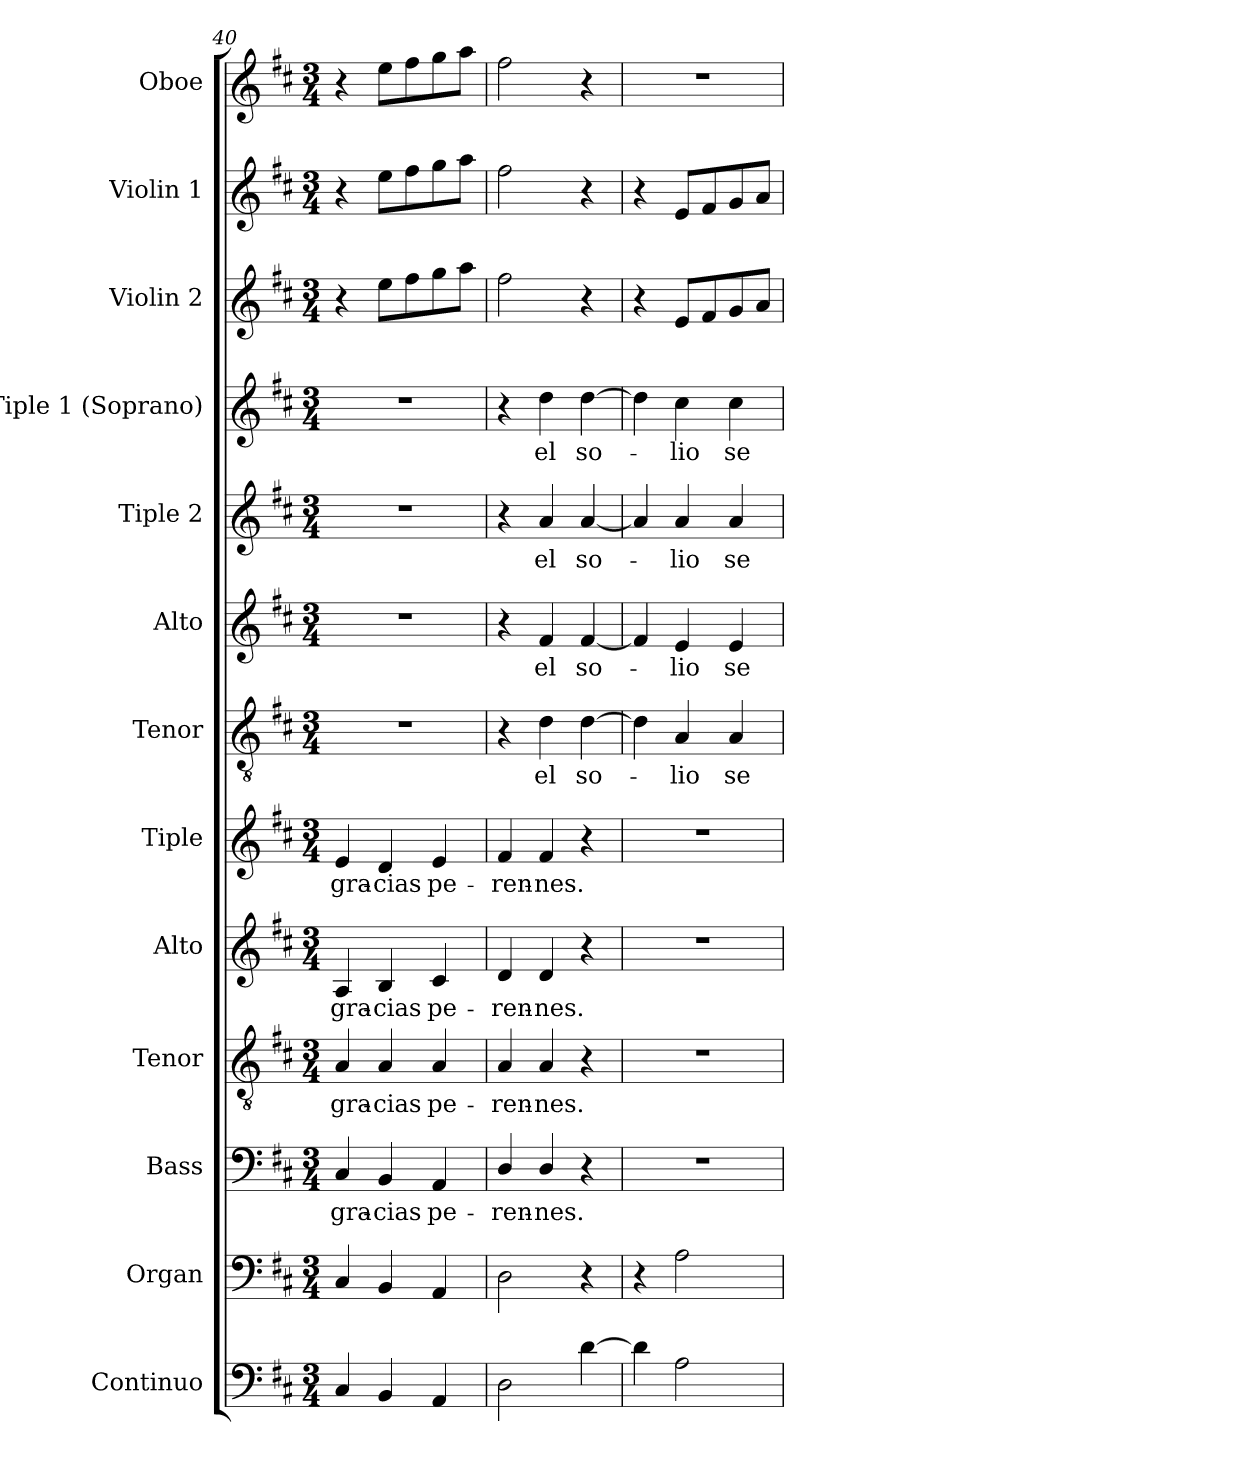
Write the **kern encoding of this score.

**kern	**kern	**kern	**text	**kern	**text	**kern	**text	**kern	**text	**kern	**text	**kern	**text	**kern	**text	**kern	**text	**kern	**kern	**kern
*part13	*part12	*part11	*part11	*part10	*part10	*part9	*part9	*part8	*part8	*part7	*part7	*part6	*part6	*part5	*part5	*part4	*part4	*part3	*part2	*part1
*staff13	*staff12	*staff11	*staff11	*staff10	*staff10	*staff9	*staff9	*staff8	*staff8	*staff7	*staff7	*staff6	*staff6	*staff5	*staff5	*staff4	*staff4	*staff3	*staff2	*staff1
*I"Continuo	*I"Organ	*I"Bass	*	*I"Tenor	*	*I"Alto	*	*I"Tiple	*	*I"Tenor	*	*I"Alto	*	*I"Tiple 2	*	*I"Tiple 1 (Soprano)	*	*I"Violin 2	*I"Violin 1	*I"Oboe
*I'Cont.	*I'Org.	*I'B.	*	*I'T.	*	*I'A.	*	*	*	*I'T.	*	*I'A.	*	*	*	*I'S1.	*	*I'Vln. 2	*I'Vln. 1	*I'Ob.
*clefF4	*clefF4	*clefF4	*	*clefGv2	*	*clefG2	*	*clefG2	*	*clefGv2	*	*clefG2	*	*clefG2	*	*clefG2	*	*clefG2	*clefG2	*clefG2
*	*	*	*	*ITrd7c12	*	*	*	*	*	*ITrd7c12	*	*	*	*	*	*	*	*	*	*
*k[f#c#]	*k[f#c#]	*k[f#c#]	*	*k[f#c#]	*	*k[f#c#]	*	*k[f#c#]	*	*k[f#c#]	*	*k[f#c#]	*	*k[f#c#]	*	*k[f#c#]	*	*k[f#c#]	*k[f#c#]	*k[f#c#]
*D:	*D:	*D:	*	*D:	*	*D:	*	*D:	*	*D:	*	*D:	*	*D:	*	*D:	*	*D:	*D:	*D:
*M3/4	*M3/4	*M3/4	*	*M3/4	*	*M3/4	*	*M3/4	*	*M3/4	*	*M3/4	*	*M3/4	*	*M3/4	*	*M3/4	*M3/4	*M3/4
=40	=40	=40	=40	=40	=40	=40	=40	=40	=40	=40	=40	=40	=40	=40	=40	=40	=40	=40	=40	=40
!	!	!	!LO:LY:b:color=#000000	!	!	!	!	!	!	!	!	!	!	!	!	!	!	!	!	!
!	!	!	!	!	!LO:LY:b:color=#000000	!	!	!	!	!	!	!	!	!	!	!	!	!	!	!
!	!	!	!	!	!	!	!LO:LY:b:color=#000000	!	!	!	!	!	!	!	!	!	!	!	!	!
!	!	!	!	!	!	!	!	!	!LO:LY:b:color=#000000	!LO:N:vis=1	!	!LO:N:vis=1	!	!LO:N:vis=1	!	!LO:N:vis=1	!	!	!	!
4C#i/	4C#i/	4C#i/	gra-	4AAi/	gra-	4Ai/	gra-	4ei/	gra-	2.r	.	2.r	.	2.r	.	2.r	.	4r	4r	4r
!	!	!	!LO:LY:b:color=#000000	!	!	!	!	!	!	!	!	!	!	!	!	!	!	!	!	!
!	!	!	!	!	!LO:LY:b:color=#000000	!	!	!	!	!	!	!	!	!	!	!	!	!	!	!
!	!	!	!	!	!	!	!LO:LY:b:color=#000000	!	!	!	!	!	!	!	!	!	!	!	!	!
!	!	!	!	!	!	!	!	!	!LO:LY:b:color=#000000	!	!	!	!	!	!	!	!	!	!	!
4BBi/	4BBi/	4BBi/	-cias	4AAi/	-cias	4Bi/	-cias	4di/	-cias	.	.	.	.	.	.	.	.	8eei\L	8eei\L	8eei\L
.	.	.	.	.	.	.	.	.	.	.	.	.	.	.	.	.	.	8ff#i\	8ff#i\	8ff#i\
!	!	!	!LO:LY:b:color=#000000	!	!	!	!	!	!	!	!	!	!	!	!	!	!	!	!	!
!	!	!	!	!	!LO:LY:b:color=#000000	!	!	!	!	!	!	!	!	!	!	!	!	!	!	!
!	!	!	!	!	!	!	!LO:LY:b:color=#000000	!	!	!	!	!	!	!	!	!	!	!	!	!
!	!	!	!	!	!	!	!	!	!LO:LY:b:color=#000000	!	!	!	!	!	!	!	!	!	!	!
4AAi/	4AAi/	4AAi/	pe-	4AAi/	pe-	4c#i/	pe-	4ei/	pe-	.	.	.	.	.	.	.	.	8ggi\	8ggi\	8ggi\
.	.	.	.	.	.	.	.	.	.	.	.	.	.	.	.	.	.	8aai\J	8aai\J	8aai\J
=41	=41	=41	=41	=41	=41	=41	=41	=41	=41	=41	=41	=41	=41	=41	=41	=41	=41	=41	=41	=41
!	!	!	!LO:LY:b:color=#000000	!	!	!	!	!	!	!	!	!	!	!	!	!	!	!	!	!
!	!	!	!	!	!LO:LY:b:color=#000000	!	!	!	!	!	!	!	!	!	!	!	!	!	!	!
!	!	!	!	!	!	!	!LO:LY:b:color=#000000	!	!	!	!	!	!	!	!	!	!	!	!	!
!	!	!	!	!	!	!	!	!	!LO:LY:b:color=#000000	!	!	!	!	!	!	!	!	!	!	!
2Di\	2Di\	4Di/	-ren-	4AAi/	-ren-	4di/	-ren-	4f#i/	-ren-	4r	.	4r	.	4r	.	4r	.	2ff#i\	2ff#i\	2ff#i\
!	!	!	!LO:LY:b:color=#000000	!	!	!	!	!	!	!	!	!	!	!	!	!	!	!	!	!
!	!	!	!	!	!LO:LY:b:color=#000000	!	!	!	!	!	!	!	!	!	!	!	!	!	!	!
!	!	!	!	!	!	!	!LO:LY:b:color=#000000	!	!	!	!	!	!	!	!	!	!	!	!	!
!	!	!	!	!	!	!	!	!	!LO:LY:b:color=#000000	!	!	!	!	!	!	!	!	!	!	!
!	!	!	!	!	!	!	!	!	!	!	!LO:LY:b:color=#000000	!	!	!	!	!	!	!	!	!
!	!	!	!	!	!	!	!	!	!	!	!	!	!LO:LY:b:color=#000000	!	!	!	!	!	!	!
!	!	!	!	!	!	!	!	!	!	!	!	!	!	!	!LO:LY:b:color=#000000	!	!	!	!	!
!	!	!	!	!	!	!	!	!	!	!	!	!	!	!	!	!	!LO:LY:b:color=#000000	!	!	!
.	.	4Di/	-nes.	4AAi/	-nes.	4di/	-nes.	4f#i/	-nes.	4Di\	el	4f#i/	el	4ai/	el	4ddi\	el	.	.	.
!	!	!	!	!	!	!	!	!	!	!	!LO:LY:b:color=#000000	!	!	!	!	!	!	!	!	!
!	!	!	!	!	!	!	!	!	!	!	!	!	!LO:LY:b:color=#000000	!	!	!	!	!	!	!
!	!	!	!	!	!	!	!	!	!	!	!	!	!	!	!LO:LY:b:color=#000000	!	!	!	!	!
!	!	!	!	!	!	!	!	!	!	!	!	!	!	!	!	!	!LO:LY:b:color=#000000	!	!	!
[4di\	4r	4r	.	4r	.	4r	.	4r	.	[4Di\	so-	[4f#i/	so-	[4ai/	so-	[4ddi\	so-	4r	4r	4r
=42	=42	=42	=42	=42	=42	=42	=42	=42	=42	=42	=42	=42	=42	=42	=42	=42	=42	=42	=42	=42
!	!	!LO:N:vis=1	!	!LO:N:vis=1	!	!LO:N:vis=1	!	!LO:N:vis=1	!	!	!	!	!	!	!	!	!	!	!	!LO:N:vis=1
4di\]	4r	2.r	.	2.r	.	2.r	.	2.r	.	4Di\]	.	4f#i/]	.	4ai/]	.	4ddi\]	.	4r	4r	2.r
!	!	!	!	!	!	!	!	!	!	!	!LO:LY:b:color=#000000	!	!	!	!	!	!	!	!	!
!	!	!	!	!	!	!	!	!	!	!	!	!	!LO:LY:b:color=#000000	!	!	!	!	!	!	!
!	!	!	!	!	!	!	!	!	!	!	!	!	!	!	!LO:LY:b:color=#000000	!	!	!	!	!
!	!	!	!	!	!	!	!	!	!	!	!	!	!	!	!	!	!LO:LY:b:color=#000000	!	!	!
2Ai\	2Ai\	.	.	.	.	.	.	.	.	4AAi/	-lio	4ei/	-lio	4ai/	-lio	4cc#i\	-lio	8ei/L	8ei/L	.
.	.	.	.	.	.	.	.	.	.	.	.	.	.	.	.	.	.	8f#i/	8f#i/	.
!	!	!	!	!	!	!	!	!	!	!	!LO:LY:b:color=#000000	!	!	!	!	!	!	!	!	!
!	!	!	!	!	!	!	!	!	!	!	!	!	!LO:LY:b:color=#000000	!	!	!	!	!	!	!
!	!	!	!	!	!	!	!	!	!	!	!	!	!	!	!LO:LY:b:color=#000000	!	!	!	!	!
!	!	!	!	!	!	!	!	!	!	!	!	!	!	!	!	!	!LO:LY:b:color=#000000	!	!	!
.	.	.	.	.	.	.	.	.	.	4AAi/	se	4ei/	se	4ai/	se	4cc#i\	se	8gi/	8gi/	.
.	.	.	.	.	.	.	.	.	.	.	.	.	.	.	.	.	.	8ai/J	8ai/J	.
=	=	=	=	=	=	=	=	=	=	=	=	=	=	=	=	=	=	=	=	=
*-	*-	*-	*-	*-	*-	*-	*-	*-	*-	*-	*-	*-	*-	*-	*-	*-	*-	*-	*-	*-
